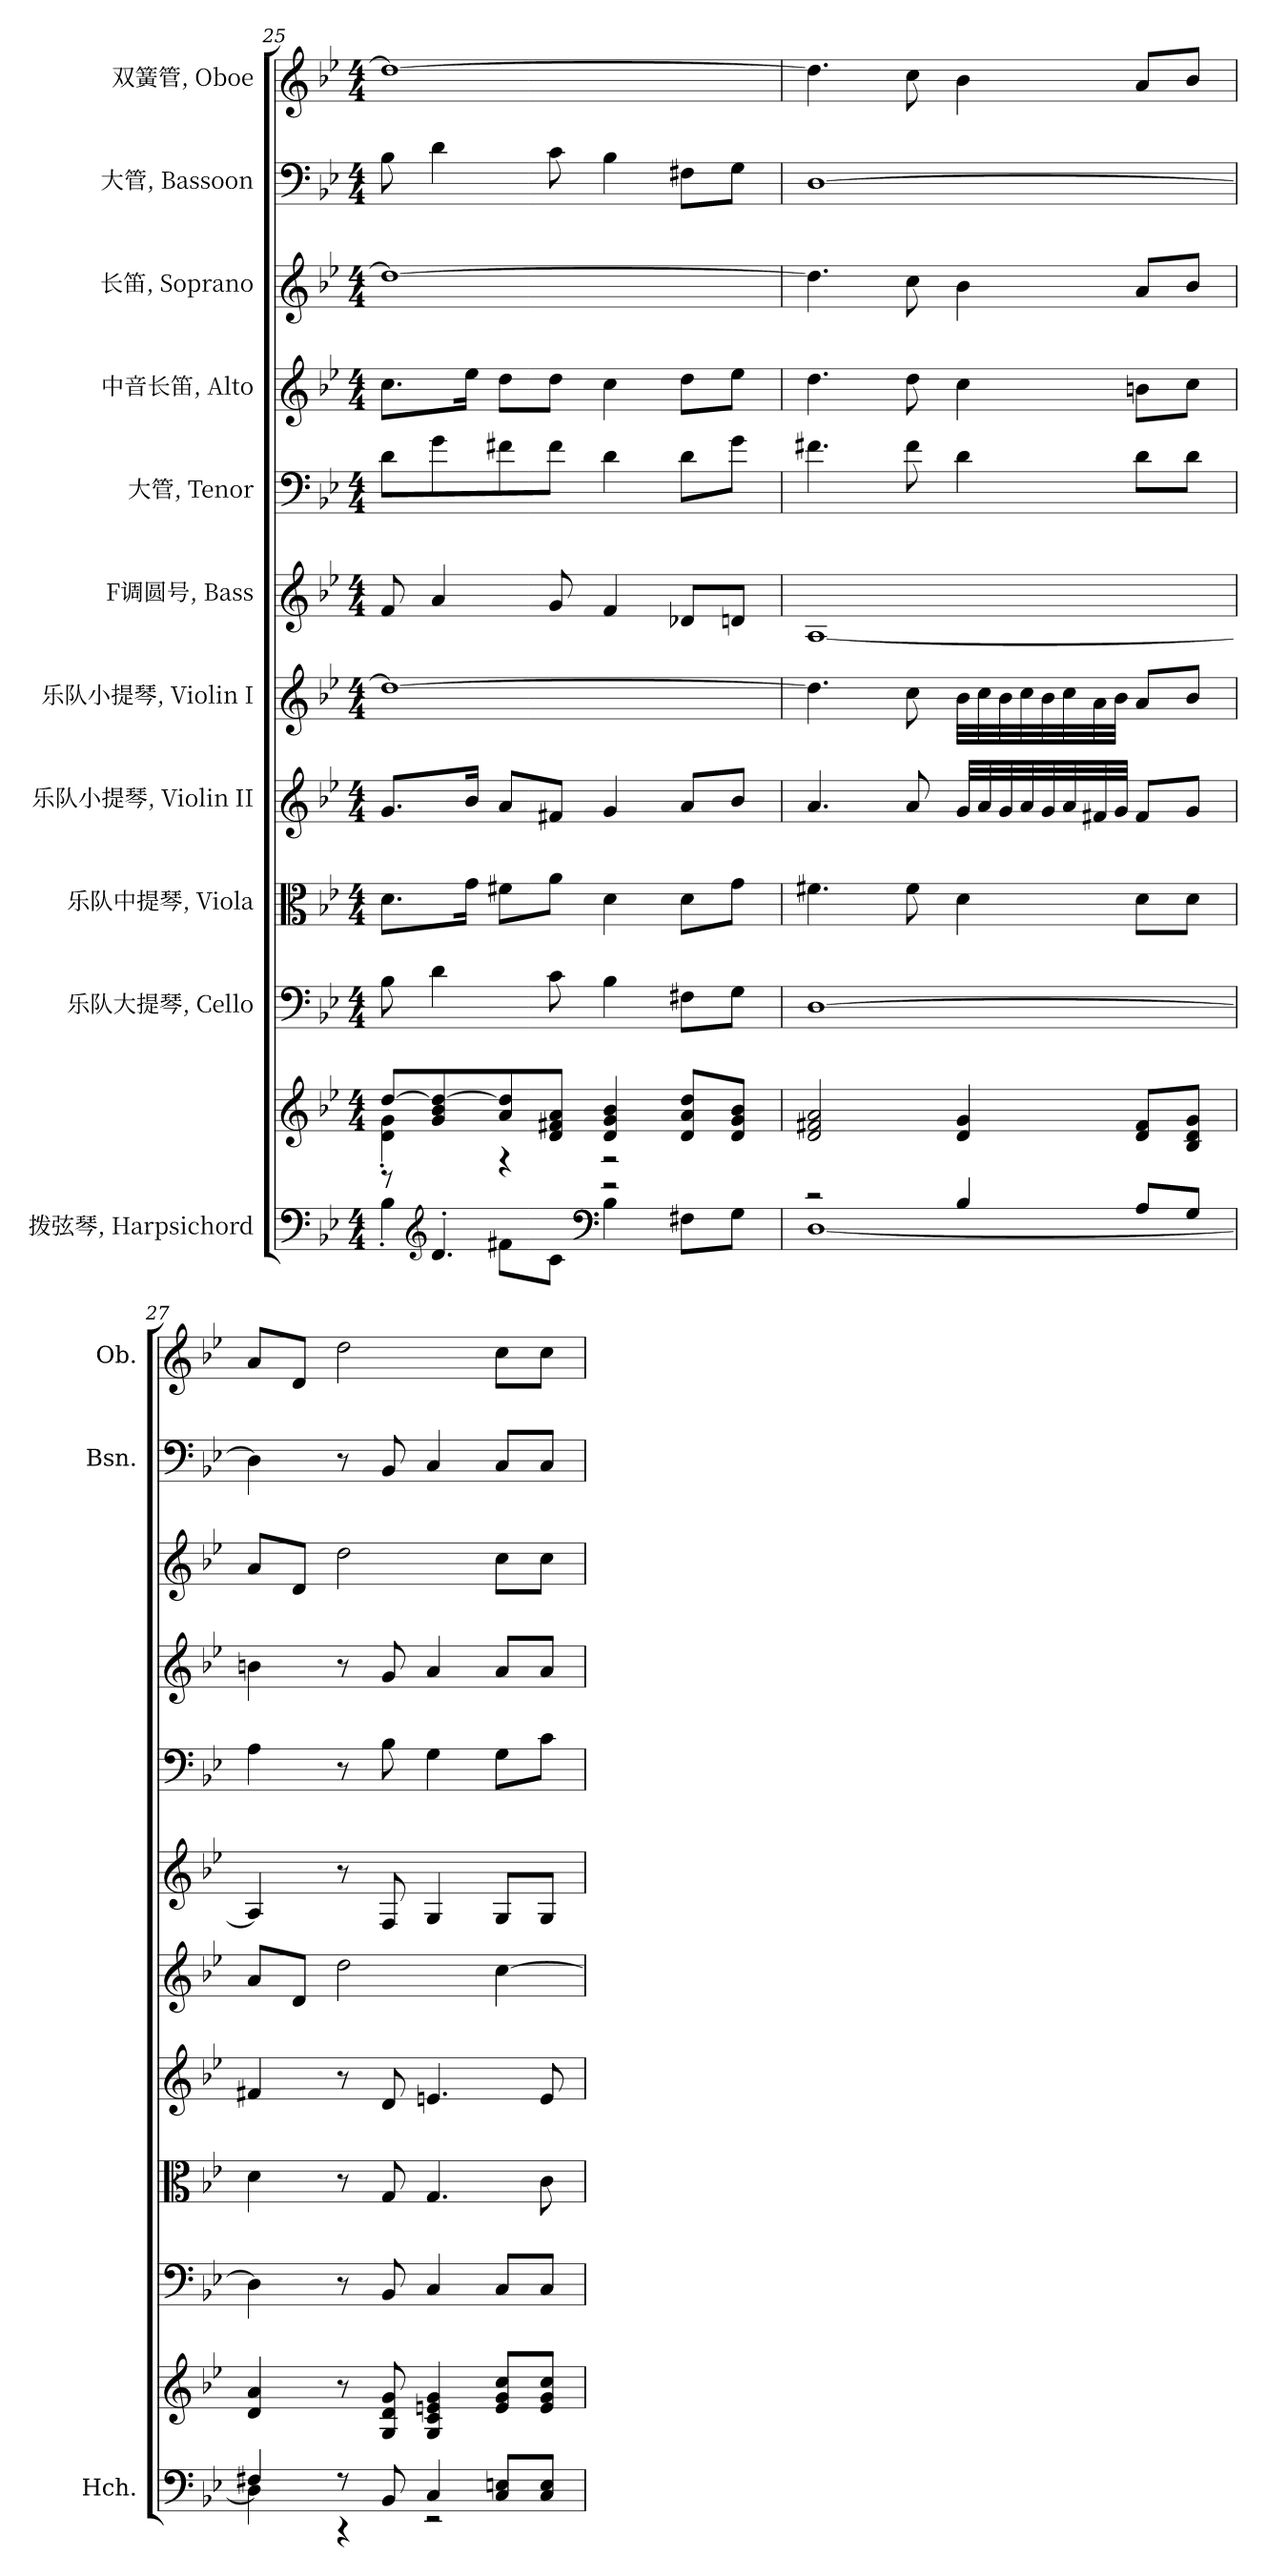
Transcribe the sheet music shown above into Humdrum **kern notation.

**kern	**kern	**kern	**kern	**kern	**kern	**kern	**kern	**kern	**kern	**kern	**kern
*part11	*part11	*part10	*part9	*part8	*part7	*part6	*part5	*part4	*part3	*part2	*part1
*staff12	*staff11	*staff10	*staff9	*staff8	*staff7	*staff6	*staff5	*staff4	*staff3	*staff2	*staff1
*I"拨弦琴, Harpsichord	*	*I"乐队大提琴, Cello	*I"乐队中提琴, Viola	*I"乐队小提琴, Violin II	*I"乐队小提琴, Violin I	*I"F调圆号, Bass	*I"大管, Tenor	*I"中音长笛, Alto	*I"长笛, Soprano	*I"大管, Bassoon	*I"双簧管, Oboe
*I'Hch.	*	*	*	*	*	*	*	*	*	*I'Bsn.	*I'Ob.
*clefF4	*clefG2	*clefF4	*clefC3	*clefG2	*clefG2	*clefG2	*clefF4	*clefG2	*clefG2	*clefF4	*clefG2
*	*	*	*	*	*	*ITrd4c7	*	*ITrd3c5	*	*	*
*k[b-e-]	*k[b-e-]	*k[b-e-]	*k[b-e-]	*k[b-e-]	*k[b-e-]	*k[b-e-a-]	*k[b-e-]	*k[b-]	*k[b-e-]	*k[b-e-]	*k[b-e-]
*M4/4	*M4/4	*M4/4	*M4/4	*M4/4	*M4/4	*M4/4	*M4/4	*M4/4	*M4/4	*M4/4	*M4/4
=25	=25	=25	=25	=25	=25	=25	=25	=25	=25	=25	=25
*^	*^	*	*	*	*	*	*	*	*	*	*
8r	4B-'\	[8dd/L	4d\' 4g\'	8B-\	8.d\L	8.g/L	1dd_	8B-/	8d\L	8.g\L	1dd_	8B-\	1dd_
*clefG2	*	*	*	*	*	*	*	*	*	*	*	*	*
4.d'/	.	8g/ 8b-/ 8dd/_	.	4d\	.	.	.	4d/	8g\	.	.	4d\	.
.	.	.	.	.	16g\Jk	16b-/Jk	.	.	.	16b-\Jk	.	.	.
.	8f#X\L	8a/ 8dd/]	4r	.	8f#X\L	8a/L	.	.	8f#X\	8a\L	.	.	.
.	8c\J	8d/ 8f#X/ 8a/J	.	8c\	8a\J	8f#X/J	.	8c/	8f#\J	8a\J	.	8c\	.
*clefF4	*	*	*	*	*	*	*	*	*	*	*	*	*
2r	4B-\	4d/ 4g/ 4b-/	2r	4B-\	4d\	4g/	.	4B-/	4d\	4g\	.	4B-\	.
.	8F#X\L	8d/ 8a/ 8dd/L	.	8F#X\L	8d\L	8a/L	.	8G-X/L	8d\L	8a\L	.	8F#X\L	.
.	8G\J	8d/ 8g/ 8b-/J	.	8G\J	8g\J	8b-/J	.	8Gn/J	8g\J	8b-\J	.	8G\J	.
*	*	*v	*v	*	*	*	*	*	*	*	*	*	*
!!LO:PB:g=z
=26	=26	=26	=26	=26	=26	=26	=26	=26	=26	=26	=26	=26
2r	[1D	2d/ 2f#X/ 2a/	[1D	4.f#X\	4.a/	4.dd\]	[1D	4.f#X\	4.a\	4.dd\]	[1D	4.dd\]
.	.	.	.	8f#\	8a/	8cc\	.	8f#\	8a\	8cc\	.	8cc\
4B-/	.	4d/ 4g/	.	4d\	32g/LLL	32b-\LLL	.	4d\	4g\	4b-\	.	4b-\
.	.	.	.	.	32a/	32cc\	.	.	.	.	.	.
.	.	.	.	.	32g/	32b-\	.	.	.	.	.	.
.	.	.	.	.	32a/	32cc\	.	.	.	.	.	.
.	.	.	.	.	32g/	32b-\	.	.	.	.	.	.
.	.	.	.	.	32a/	32cc\	.	.	.	.	.	.
.	.	.	.	.	32f#X/	32a\	.	.	.	.	.	.
.	.	.	.	.	32g/JJJ	32b-\JJJ	.	.	.	.	.	.
8A/L	.	8d/ 8f#/L	.	8d\L	8f#/L	8a/L	.	8d\L	8f#X\L	8a/L	.	8a/L
8G/J	.	8B-/ 8d/ 8g/J	.	8d\J	8g/J	8b-/J	.	8d\J	8g\J	8b-/J	.	8b-/J
=27	=27	=27	=27	=27	=27	=27	=27	=27	=27	=27	=27	=27
4F#X/	4D\]	4d/ 4a/	4D\]	4d\	4f#X/	8a/L	4D/]	4A\	4f#X\	8a/L	4D\]	8a/L
.	.	.	.	.	.	8d/J	.	.	.	8d/J	.	8d/J
8r	4r	8r	8r	8r	8r	2dd\	8r	8r	8r	2dd\	8r	2dd\
8BB-/	.	8G/ 8d/ 8g/	8BB-/	8G/	8d/	.	8BB-/	8B-\	8d/	.	8BB-/	.
4C/	2r	4G/ 4c/ 4en/ 4g/	4C/	4.G/	4.en/	.	4C/	4G\	4e/	.	4C/	.
8C/ 8En/L	.	8e/ 8g/ 8cc/L	8C/L	.	.	[4cc\	8C/L	8G\L	8e/L	8cc\L	8C/L	8cc\L
8C/ 8E/J	.	8e/ 8g/ 8cc/J	8C/J	8c\	8e/	.	8C/J	8c\J	8e/J	8cc\J	8C/J	8cc\J
*v	*v	*	*	*	*	*	*	*	*	*	*	*
=	=	=	=	=	=	=	=	=	=	=	=
*-	*-	*-	*-	*-	*-	*-	*-	*-	*-	*-	*-
